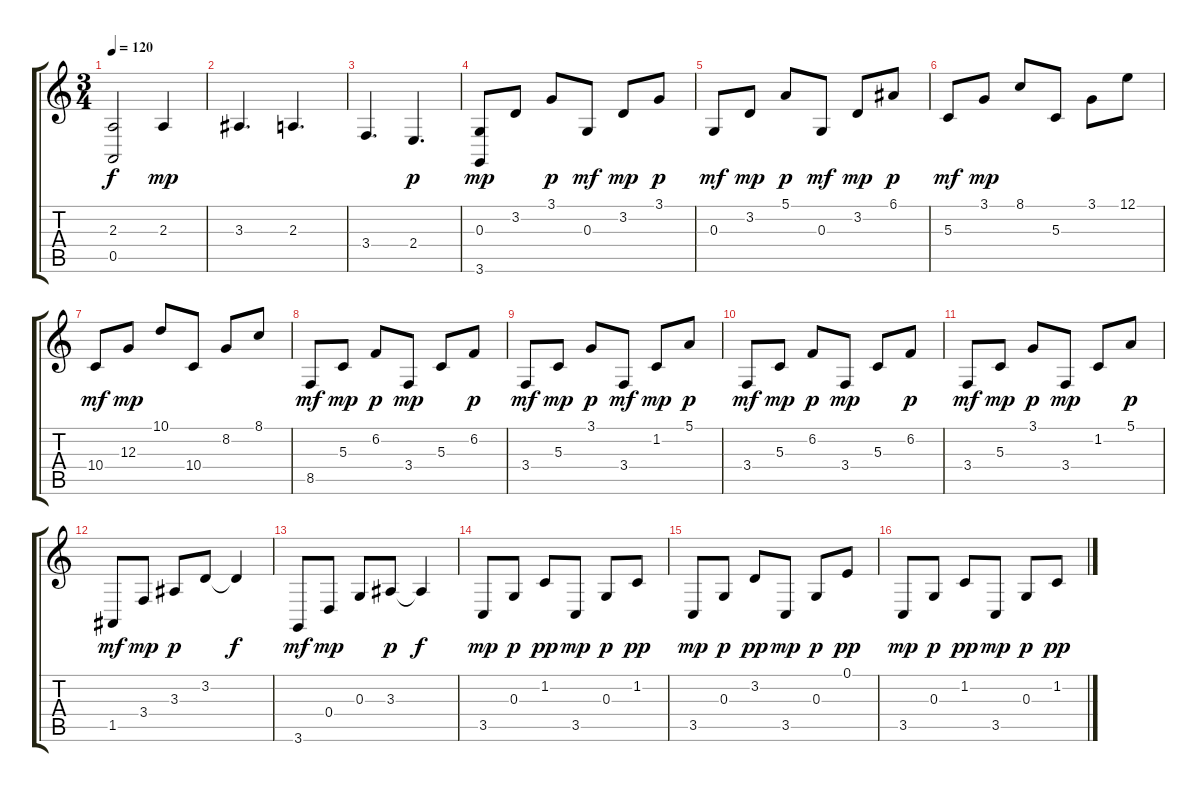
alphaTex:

\track "" {instrument acousticgrandpiano}
\staff {score tabs}
\tuning (E4 B3 G3 D3 A2 E2) {hide}
\ts (3 4)
\tempo 120
\clef g2
\ks c
(2.3{t} 0.5{t}).2{dy f} 2.3.4{dy mp} |
3.3.4{d} 2.3.4{d} |
3.4.4{d} 2.4.4{d dy p} |
(0.3 3.6).8{dy mp} 3.2.8 3.1.8{dy p} 0.3.8{dy mf} 3.2.8{dy mp} 3.1.8{dy p} |
0.3.8{dy mf} 3.2.8{dy mp} 5.1.8{dy p} 0.3.8{dy mf} 3.2.8{dy mp} 6.1.8{dy p} |
5.3.8{dy mf} 3.1.8{dy mp} 8.1.8 5.3.8 3.1.8 12.1.8 |
10.4.8{dy mf} 12.3.8{dy mp} 10.1.8 10.4.8 8.2.8 8.1.8 |
8.5.8{dy mf} 5.3.8{dy mp} 6.2.8{dy p} 3.4.8{dy mp} 5.3.8 6.2.8{dy p} |
3.4.8{dy mf} 5.3.8{dy mp} 3.1.8{dy p} 3.4.8{dy mf} 1.2.8{dy mp} 5.1.8{dy p} |
3.4.8{dy mf} 5.3.8{dy mp} 6.2.8{dy p} 3.4.8{dy mp} 5.3.8 6.2.8{dy p} |
3.4.8{dy mf} 5.3.8{dy mp} 3.1.8{dy p} 3.4.8{dy mp} 1.2.8 5.1.8{dy p} |
1.5.8{dy mf} 3.4.8{dy mp} 3.3.8{dy p} 3.2.8 3.2{t}.4{dy f} |
3.6.8{dy mf} 0.4.8{dy mp} 0.3.8 3.3.8{dy p} 3.3{t}.4{dy f} |
3.5.8{dy mp} 0.3.8{dy p} 1.2.8{dy pp} 3.5.8{dy mp} 0.3.8{dy p} 1.2.8{dy pp} |
3.5.8{dy mp} 0.3.8{dy p} 3.2.8{dy pp} 3.5.8{dy mp} 0.3.8{dy p} 0.1.8{dy pp} |
3.5.8{dy mp} 0.3.8{dy p} 1.2.8{dy pp} 3.5.8{dy mp} 0.3.8{dy p} 1.2.8{dy pp}
